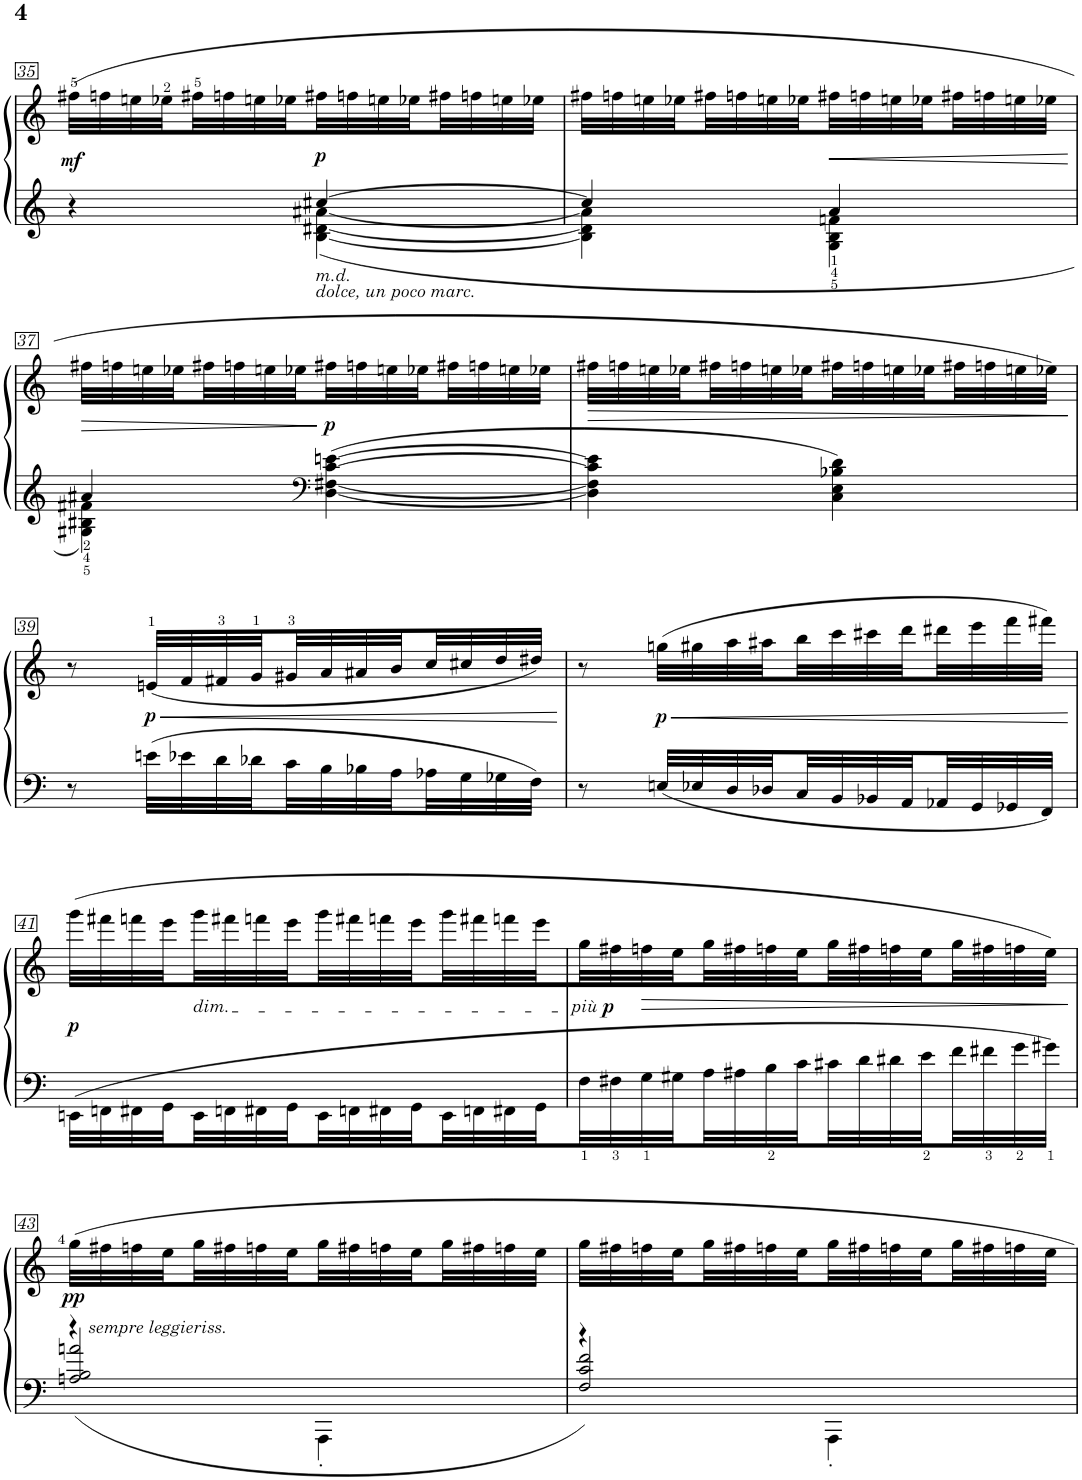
**kern	**kern	**dynam
*part1	*part1	*part1
*staff2	*staff1	*staff1/2
*I"VII	*	*
!!LO:PB:g=z
*clefG2	*clefG2	*
*k[]	*k[]	*
*M2/4	*M2/4	*
=35	=35	=35
*^	*	*
!	!	!	!LO:DY:b
4r	4ryy	(32ff#X\LLL	mf
.	.	32ffn\	.
.	.	32een\	.
.	.	32ee-X\	.
.	.	32ff#X\	.
.	.	32ffn\	.
.	.	32een\	.
.	.	32ee-X\JJ	.
!LO:TX:b:i:t=dolce, un poco marc.	!	!	!
!LO:TX:b:i:t=m.d.	!	!	!
!	!	!	!LO:DY:b
[4cc#X/	[4B\ [4d#X\ [4a#X\	32ff#X\LL	p
.	.	32ffn\	.
.	.	32een\	.
.	.	32ee-X\	.
.	.	32ff#X\	.
.	.	32ffn\	.
.	.	32een\	.
.	.	32ee-X\JJJ	.
=36	=36	=36	=36
4cc#/]	4B\] 4d#\] 4a#\]	32ff#X\LLL	.
.	.	32ffn\	.
.	.	32een\	.
.	.	32ee-X\	.
.	.	32ff#X\	.
.	.	32ffn\	.
.	.	32een\	.
.	.	32ee-X\JJ	.
!	!	!	!LO:HP:b
4an/	4G\ 4B\ 4fn\	32ff#X\LL	<
.	.	32ffn\	.
.	.	32een\	.
.	.	32ee-X\	.
.	.	32ff#X\	.
.	.	32ffn\	.
.	.	32een\	.
.	.	32ee-X\JJJ	.
*v	*v	*	*
.	.	[
!!LO:LB:g=z
=37	=37	=37
*^	*	*
!	!	!	!LO:HP:b
4a#X/	4G#X\ 4B#X\ 4f#X\	32ff#X\LLL	>
.	.	32ffn\	.
.	.	32een\	.
.	.	32ee-X\	.
.	.	32ff#X\	.
.	.	32ffn\	.
.	.	32een\	.
.	.	32ee-X\JJ	.
*clefF4	*	*	*
!	!	!	!LO:DY:n=1:b
[4D\ [4F#X\ [4c\ [4en\	4ryy	32ff#X\LL	] p
.	.	32ffn\	.
.	.	32een\	.
.	.	32ee-X\	.
.	.	32ff#X\	.
.	.	32ffn\	.
.	.	32een\	.
.	.	32ee-X\JJJ	.
*v	*v	*	*
=38	=38	=38
!	!	!LO:HP:b
4D\] 4F#\] 4c\] 4e\]	32ff#X\LLL	>
.	32ffn\	.
.	32een\	.
.	32ee-X\	.
.	32ff#X\	.
.	32ffn\	.
.	32een\	.
.	32ee-X\JJ	.
4C\ 4E\ 4B-X\ 4d\	32ff#X\LL	.
.	32ffn\	.
.	32een\	.
.	32ee-X\	.
.	32ff#X\	.
.	32ffn\	.
.	32een\	.
.	32ee-X\JJJ)	.
.	.	]
!!LO:LB:g=z
=39	=39	=39
8r	8r	.
!	!	!LO:HP:b
!	!	!LO:DY:n=1:b
32en\LLL	(32en/LLL	< p
32e-X\	32f/	.
32d\	32f#X/	.
32d-X\JJ	32g/JJ	.
32c\LL	32g#X/LL	.
32B\	32a/	.
32B-X\	32a#X/	.
32A\	32b/	.
32A-X\	32cc/	.
32G\	32cc#X/	.
32G-X\	32dd/	.
32F\JJJ	32dd#X/JJJ)	.
.	.	[
=40	=40	=40
8r	8r	.
!	!	!LO:HP:b
!	!	!LO:DY:n=1:b
32En/LLL	(32ggn\LLL	< p
32E-X/	32gg#X\	.
32D/	32aa\	.
32D-X/JJ	32aa#X\JJ	.
32C/LL	32bb\LL	.
32BB/	32ccc\	.
32BB-X/	32ccc#X\	.
32AA/	32ddd\	.
32AA-X/	32ddd#X\	.
32GG/	32eee\	.
32GG-X/	32fff\	.
32FF/JJJ	32fff#X\JJJ)	.
.	.	[
!!LO:LB:g=z
=41	=41	=41
!	!	!LO:DY:b
32EEn\LLL	(32ggg\LLL	p
32FFn\	32fff#X\	.
32FF#X\	32fffn\	.
32GG\	32eee\JJ	.
!	!LO:TX:b:i:t=dim.	!
32EE\	32ggg\LL	.
32FFn\	32fff#X\	.
32FF#X\	32fffn\	.
32GG\JJ	32eee\JJ	.
32EE\LL	32ggg\LL	.
32FFn\	32fff#X\	.
32FF#X\	32fffn\	.
32GG\JJ	32eee\JJ	.
32EE\LL	32ggg\LL	.
32FFn\	32fff#X\	.
32FF#X\	32fffn\	.
32GG\JJ	32eee\JJ	.
=42	=42	=42
!	!	!LO:DY:b
!	!	!LO:DY:n=1:b
32F\LL	32gg\LL	other-dynamics p
32F#X\	32ff#X\	.
!	!	!LO:HP:b
32G\	32ffn\	>
32G#X\	32ee\JJ	.
32A\	32gg\LL	.
32A#X\	32ff#X\	.
32B\	32ffn\	.
32c\JJ	32ee\JJ	.
32c#X\LL	32gg\LL	.
32d\	32ff#X\	.
32d#X\	32ffn\	.
32e\JJ	32ee\JJ	.
32f\LL	32gg\LL	.
32f#X\	32ff#X\	.
32g\	32ffn\	.
32g#X\JJJ	32ee\JJJ)	.
.	.	]
!!LO:LB:g=z
=43	=43	=43
*^	*	*
!	!	!LO:TX:b:i:t=sempre leggieriss.	!
!	!	!	!LO:DY:b
4r	2An/ 2B/ 2an/	32gg\LLL	pp
.	.	32ff#X\	.
.	.	32ffn\	.
.	.	32ee\	.
.	.	32gg\	.
.	.	32ff#X\	.
.	.	32ffn\	.
.	.	32ee\JJ	.
4AAA'<\	.	32gg\LL	.
.	.	32ff#X\	.
.	.	32ffn\	.
.	.	32ee\	.
.	.	32gg\	.
.	.	32ff#X\	.
.	.	32ffn\	.
.	.	32ee\JJJ	.
=44	=44	=44	=44
4r	2F/ 2c/ 2f/	32gg\LLL	.
.	.	32ff#X\	.
.	.	32ffn\	.
.	.	32ee\	.
.	.	32gg\	.
.	.	32ff#X\	.
.	.	32ffn\	.
.	.	32ee\JJ	.
4AAA'<\	.	32gg\LL	.
.	.	32ff#X\	.
.	.	32ffn\	.
.	.	32ee\	.
.	.	32gg\	.
.	.	32ff#X\	.
.	.	32ffn\	.
.	.	32ee\JJJ	.
*v	*v	*	*
=	=	=
*-	*-	*-
